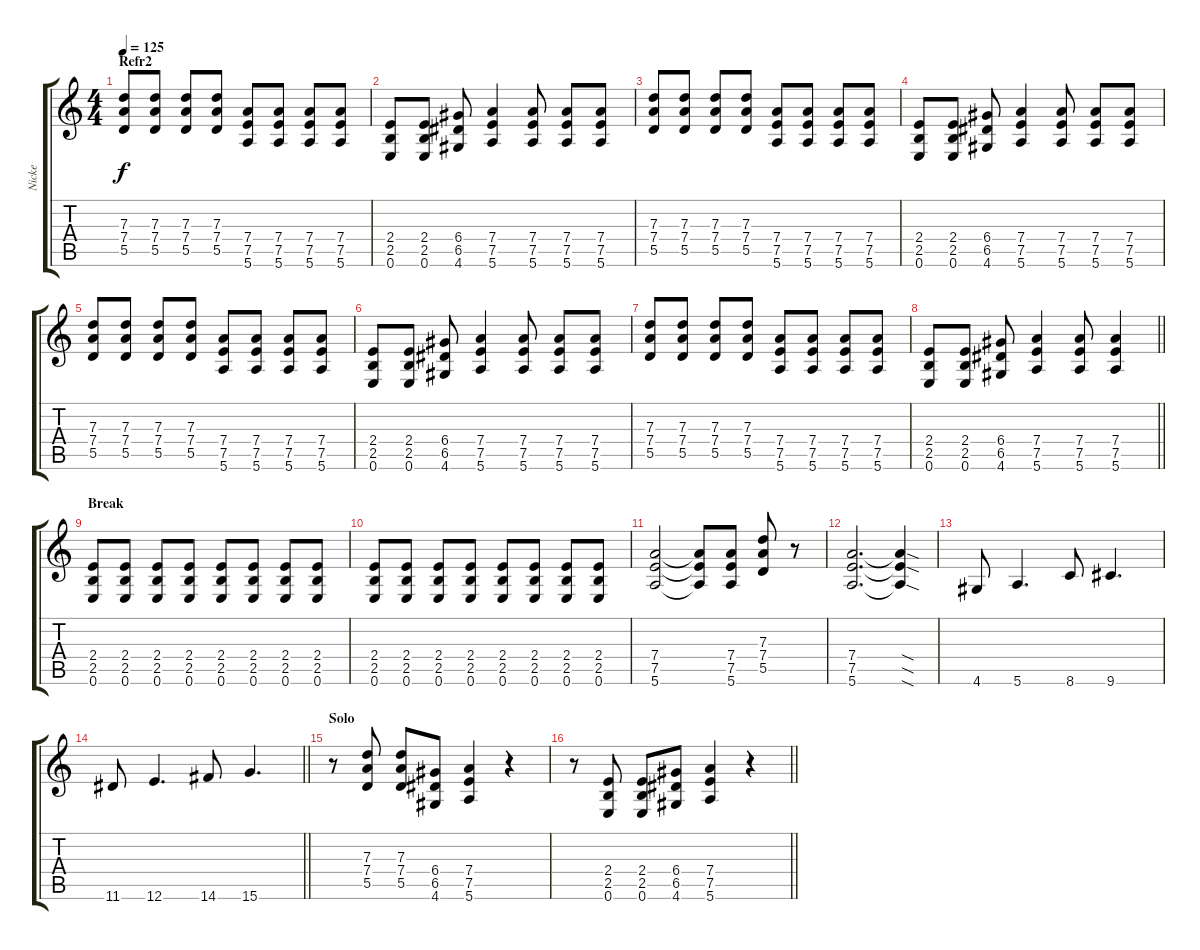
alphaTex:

\track ("Nicke" "Nicke") {instrument distortionguitar}
\staff {score tabs}
\tuning (E4 B3 G3 D3 A2 E2) {hide}
\ts (4 4)
\section ("" "Refr2")
\tempo 125
\clef g2
\ks c
(7.3 7.4 5.5).8{dy f} (7.3 7.4 5.5).8 (7.3 7.4 5.5).8 (7.3 7.4 5.5).8 (7.4 7.5 5.6).8 (7.4 7.5 5.6).8 (7.4 7.5 5.6).8 (7.4 7.5 5.6).8 |
(2.4 2.5 0.6).8 (2.4 2.5 0.6).8 (6.4 6.5 4.6).8 (7.4 7.5 5.6).4 (7.4 7.5 5.6).8 (7.4 7.5 5.6).8 (7.4 7.5 5.6).8 |
(7.3 7.4 5.5).8 (7.3 7.4 5.5).8 (7.3 7.4 5.5).8 (7.3 7.4 5.5).8 (7.4 7.5 5.6).8 (7.4 7.5 5.6).8 (7.4 7.5 5.6).8 (7.4 7.5 5.6).8 |
(2.4 2.5 0.6).8 (2.4 2.5 0.6).8 (6.4 6.5 4.6).8 (7.4 7.5 5.6).4 (7.4 7.5 5.6).8 (7.4 7.5 5.6).8 (7.4 7.5 5.6).8 |
(7.3 7.4 5.5).8 (7.3 7.4 5.5).8 (7.3 7.4 5.5).8 (7.3 7.4 5.5).8 (7.4 7.5 5.6).8 (7.4 7.5 5.6).8 (7.4 7.5 5.6).8 (7.4 7.5 5.6).8 |
(2.4 2.5 0.6).8 (2.4 2.5 0.6).8 (6.4 6.5 4.6).8 (7.4 7.5 5.6).4 (7.4 7.5 5.6).8 (7.4 7.5 5.6).8 (7.4 7.5 5.6).8 |
(7.3 7.4 5.5).8 (7.3 7.4 5.5).8 (7.3 7.4 5.5).8 (7.3 7.4 5.5).8 (7.4 7.5 5.6).8 (7.4 7.5 5.6).8 (7.4 7.5 5.6).8 (7.4 7.5 5.6).8 |
\barLineRight lightlight
(2.4 2.5 0.6).8 (2.4 2.5 0.6).8 (6.4 6.5 4.6).8 (7.4 7.5 5.6).4 (7.4 7.5 5.6).8 (7.4 7.5 5.6).4 |
\section ("" "Break")
(2.4 2.5 0.6).8 (2.4 2.5 0.6).8 (2.4 2.5 0.6).8 (2.4 2.5 0.6).8 (2.4 2.5 0.6).8 (2.4 2.5 0.6).8 (2.4 2.5 0.6).8 (2.4 2.5 0.6).8 |
(2.4 2.5 0.6).8 (2.4 2.5 0.6).8 (2.4 2.5 0.6).8 (2.4 2.5 0.6).8 (2.4 2.5 0.6).8 (2.4 2.5 0.6).8 (2.4 2.5 0.6).8 (2.4 2.5 0.6).8 |
(7.4 7.5 5.6).2 (7.4{t} 7.5{t} 5.6{t}).8 (7.4 7.5 5.6).8 (7.3 7.4 5.5).8 r.8 |
(7.4 7.5 5.6).2{d} (7.4{sod t} 7.5{sod t} 5.6{sod t}).4 |
4.6.8 5.6.4{d} 8.6.8 9.6.4{d} |
\barLineRight lightlight
11.6.8 12.6.4{d} 14.6.8 15.6.4{d} |
\section ("" "Solo")
r.8 (7.3 7.4 5.5).8 (7.3 7.4 5.5).8 (6.4 6.5 4.6).8 (7.4 7.5 5.6).4 r.4 |
\barLineRight lightlight
r.8 (2.4 2.5 0.6).8 (2.4 2.5 0.6).8 (6.4 6.5 4.6).8 (7.4 7.5 5.6).4 r.4
